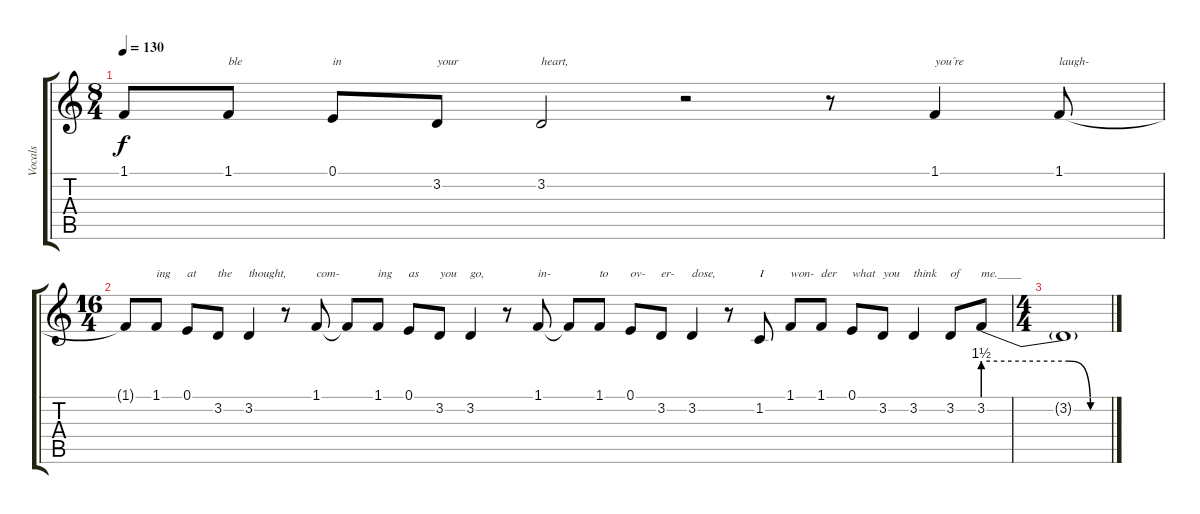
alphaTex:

\track ("Vocals" "Vocals") {instrument cello}
\staff {score tabs}
\tuning (E4 B3 G3 D3 A2 E2) {hide}
\ts (8 4)
\tempo 130
\clef g2
\ks c
1.1{t}.8{dy f} 1.1.8{txt "ble"} 0.1.8{txt "in"} 3.2.8{txt "your"} 3.2.2{txt "heart,"} r.2 r.8 1.1.4{txt "you´re"} 1.1.8{txt "laugh-"} |
\ts (16 4)
1.1{t}.8 1.1.8{txt "ing"} 0.1.8{txt "at"} 3.2.8{txt "the"} 3.2.4{txt "thought,"} r.8 1.1.8{txt "com-"} 1.1{t}.8 1.1.8{txt "ing"} 0.1.8{txt "as"} 3.2.8{txt "you"} 3.2.4{txt "go,"} r.8 1.1.8{txt "in-"} 1.1{t}.8 1.1.8{txt "to"} 0.1.8{txt "ov-"} 3.2.8{txt "er-"} 3.2.4{txt "dose,"} r.8 1.2.8{txt "I"} 1.1.8{txt "won-"} 1.1.8{txt "der"} 0.1.8{txt "what"} 3.2.8{txt "you"} 3.2.4{txt "think"} 3.2.8{txt "of"} 3.2{be (custom 0 6 20 6 40 6 50 0 60 0)}.8{txt "me.____"} |
\ts (4 4)
3.2{t}.1
